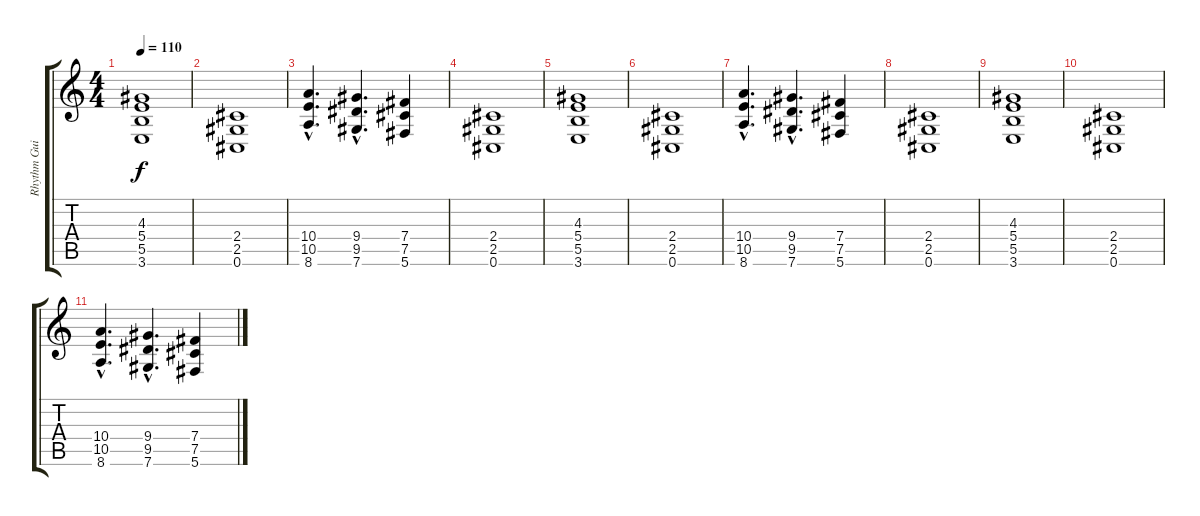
\track ("Rhythm Guitar" "Rhythm Gui") {instrument distortionguitar}
\staff {score tabs}
\tuning (Db4 Ab3 E3 B2 Gb2 Db2) {hide}
\ts (4 4)
\tempo 110
\clef g2
\ks c
(4.3 5.4 5.5 3.6).1{dy f} |
(2.4 2.5 0.6).1{volume 8} |
(10.4{hac} 10.5{hac} 8.6{hac}).4{d} (9.4{hac} 9.5{hac} 7.6{hac}).4{d} (7.4 7.5 5.6).4 |
(2.4 2.5 0.6).1{volume 6} |
(4.3 5.4 5.5 3.6).1 |
(2.4 2.5 0.6).1{volume 4} |
(10.4{hac} 10.5{hac} 8.6{hac}).4{d} (9.4{hac} 9.5{hac} 7.6{hac}).4{d} (7.4 7.5 5.6).4 |
(2.4 2.5 0.6).1{volume 2} |
(4.3 5.4 5.5 3.6).1 |
(2.4 2.5 0.6).1{volume 0} |
(10.4{hac} 10.5{hac} 8.6{hac}).4{d} (9.4{hac} 9.5{hac} 7.6{hac}).4{d} (7.4 7.5 5.6).4
